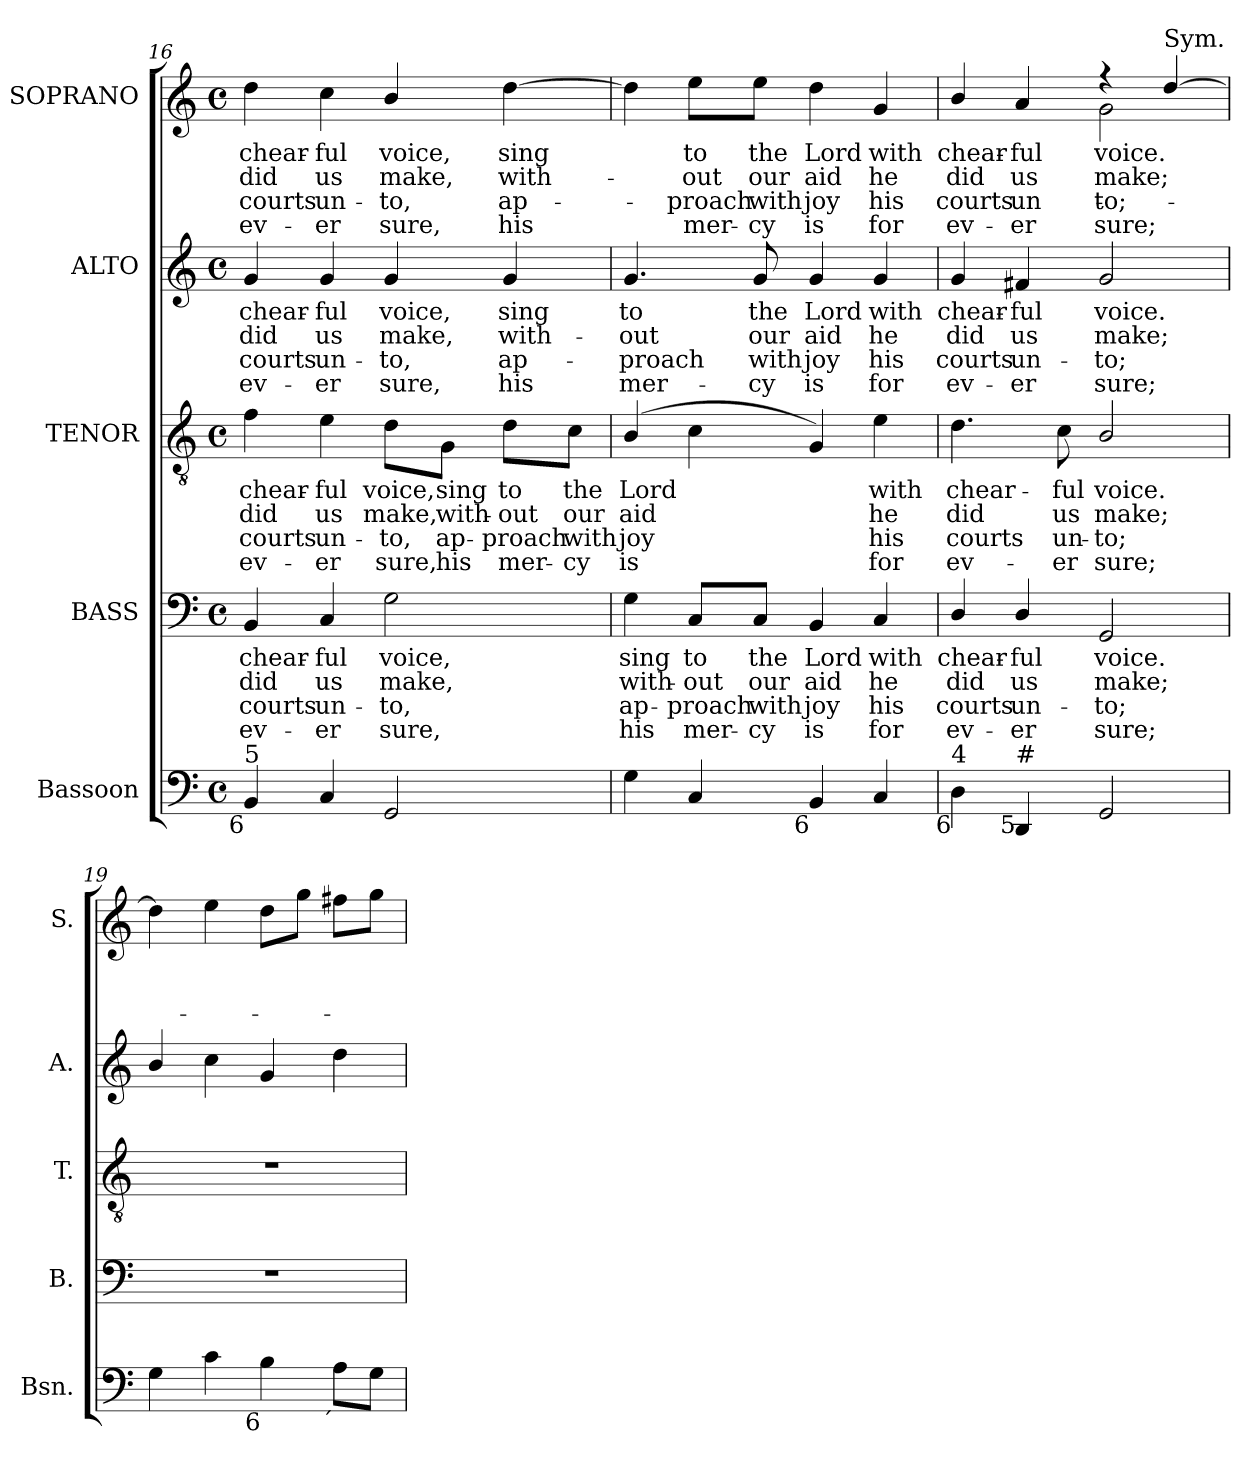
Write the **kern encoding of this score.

**kern	**kern	**text	**text	**text	**text	**kern	**text	**text	**text	**text	**kern	**text	**text	**text	**text	**kern	**text	**text	**text	**text
*part5	*part4	*part4	*part4	*part4	*part4	*part3	*part3	*part3	*part3	*part3	*part2	*part2	*part2	*part2	*part2	*part1	*part1	*part1	*part1	*part1
*staff5	*staff4	*staff4	*staff4	*staff4	*staff4	*staff3	*staff3	*staff3	*staff3	*staff3	*staff2	*staff2	*staff2	*staff2	*staff2	*staff1	*staff1	*staff1	*staff1	*staff1
*I"Bassoon	*I"BASS	*	*	*	*	*I"TENOR	*	*	*	*	*I"ALTO	*	*	*	*	*I"SOPRANO	*	*	*	*
*I'Bsn.	*I'B.	*	*	*	*	*I'T.	*	*	*	*	*I'A.	*	*	*	*	*I'S.	*	*	*	*
*clefF4	*clefF4	*	*	*	*	*clefGv2	*	*	*	*	*clefG2	*	*	*	*	*clefG2	*	*	*	*
*	*	*	*	*	*	*ITrd7c12	*	*	*	*	*	*	*	*	*	*	*	*	*	*
*k[]	*k[]	*	*	*	*	*k[]	*	*	*	*	*k[]	*	*	*	*	*k[]	*	*	*	*
*C:	*C:	*	*	*	*	*C:	*	*	*	*	*C:	*	*	*	*	*C:	*	*	*	*
*M4/4	*M4/4	*	*	*	*	*M4/4	*	*	*	*	*M4/4	*	*	*	*	*M4/4	*	*	*	*
*met(c)	*met(c)	*	*	*	*	*met(c)	*	*	*	*	*met(c)	*	*	*	*	*met(c)	*	*	*	*
=16	=16	=16	=16	=16	=16	=16	=16	=16	=16	=16	=16	=16	=16	=16	=16	=16	=16	=16	=16	=16
!	!	!LO:LY:b:color=#000000	!LO:LY:b:color=#000000	!LO:LY:b:color=#000000	!LO:LY:b:color=#000000	!	!	!	!	!	!	!	!	!	!	!	!	!	!	!
!	!	!	!	!	!	!	!LO:LY:b:color=#000000	!LO:LY:b:color=#000000	!LO:LY:b:color=#000000	!LO:LY:b:color=#000000	!	!	!	!	!	!	!	!	!	!
!	!	!	!	!	!	!	!	!	!	!	!	!LO:LY:b:color=#000000	!LO:LY:b:color=#000000	!LO:LY:b:color=#000000	!LO:LY:b:color=#000000	!	!	!	!	!
!LO:TX:b:rj:t=6	!	!	!	!	!	!	!	!	!	!	!	!	!	!	!	!	!	!	!	!
!LO:TX:t=5	!	!	!	!	!	!	!	!	!	!	!	!	!	!	!	!	!	!	!	!
!	!	!	!	!	!	!	!	!	!	!	!	!	!	!	!	!	!LO:LY:b:color=#000000	!LO:LY:b:color=#000000	!LO:LY:b:color=#000000	!LO:LY:b:color=#000000
4BBi/	4BBi/	chear-	did	courts	ev-	4Fi\	chear-	did	courts	ev-	4gi/	chear-	did	courts	ev-	4ddi\	chear-	did	courts	ev-
!	!	!LO:LY:b:color=#000000	!LO:LY:b:color=#000000	!LO:LY:b:color=#000000	!LO:LY:b:color=#000000	!	!	!	!	!	!	!	!	!	!	!	!	!	!	!
!	!	!	!	!	!	!	!LO:LY:b:color=#000000	!LO:LY:b:color=#000000	!LO:LY:b:color=#000000	!LO:LY:b:color=#000000	!	!	!	!	!	!	!	!	!	!
!	!	!	!	!	!	!	!	!	!	!	!	!LO:LY:b:color=#000000	!LO:LY:b:color=#000000	!LO:LY:b:color=#000000	!LO:LY:b:color=#000000	!	!	!	!	!
!	!	!	!	!	!	!	!	!	!	!	!	!	!	!	!	!	!LO:LY:b:color=#000000	!LO:LY:b:color=#000000	!LO:LY:b:color=#000000	!LO:LY:b:color=#000000
4Ci/	4Ci/	-ful	us	-un-	-er	4Ei\	-ful	us	-un-	-er	4gi/	-ful	us	-un-	-er	4cci\	-ful	us	-un-	-er
!	!	!LO:LY:b:color=#000000	!LO:LY:b:color=#000000	!LO:LY:b:color=#000000	!LO:LY:b:color=#000000	!	!	!	!	!	!	!	!	!	!	!	!	!	!	!
!	!	!	!	!	!	!	!LO:LY:b:color=#000000	!LO:LY:b:color=#000000	!LO:LY:b:color=#000000	!LO:LY:b:color=#000000	!	!	!	!	!	!	!	!	!	!
!	!	!	!	!	!	!	!	!	!	!	!	!LO:LY:b:color=#000000	!LO:LY:b:color=#000000	!LO:LY:b:color=#000000	!LO:LY:b:color=#000000	!	!	!	!	!
!	!	!	!	!	!	!	!	!	!	!	!	!	!	!	!	!	!LO:LY:b:color=#000000	!LO:LY:b:color=#000000	!LO:LY:b:color=#000000	!LO:LY:b:color=#000000
2GGi/	2Gi\	voice,	make,	to,	sure,	8Di\L	voice,	make,	to,	sure,	4gi/	voice,	make,	to,	sure,	4bi/	voice,	make,	to,	sure,
!	!	!	!	!	!	!	!LO:LY:b:color=#000000	!LO:LY:b:color=#000000	!LO:LY:b:color=#000000	!LO:LY:b:color=#000000	!	!	!	!	!	!	!	!	!	!
.	.	.	.	.	.	8GGi\J	sing	with-	ap-	-his	.	.	.	.	.	.	.	.	.	.
!	!	!	!	!	!	!	!LO:LY:b:color=#000000	!LO:LY:b:color=#000000	!LO:LY:b:color=#000000	!LO:LY:b:color=#000000	!	!	!	!	!	!	!	!	!	!
!	!	!	!	!	!	!	!	!	!	!	!	!LO:LY:b:color=#000000	!LO:LY:b:color=#000000	!LO:LY:b:color=#000000	!LO:LY:b:color=#000000	!	!	!	!	!
!	!	!	!	!	!	!	!	!	!	!	!	!	!	!	!	!	!LO:LY:b:color=#000000	!LO:LY:b:color=#000000	!LO:LY:b:color=#000000	!LO:LY:b:color=#000000
.	.	.	.	.	.	8Di\L	to	-out	proach	mer-	4gi/	sing	with-	ap-	-his	[4ddi\	sing	with-	ap-	-his
!	!	!	!	!	!	!	!LO:LY:b:color=#000000	!LO:LY:b:color=#000000	!LO:LY:b:color=#000000	!LO:LY:b:color=#000000	!	!	!	!	!	!	!	!	!	!
.	.	.	.	.	.	8Ci\J	the	our	-with	cy	.	.	.	.	.	.	.	.	.	.
!!LO:PB:g=z
=17	=17	=17	=17	=17	=17	=17	=17	=17	=17	=17	=17	=17	=17	=17	=17	=17	=17	=17	=17	=17
!	!	!LO:LY:b:color=#000000	!LO:LY:b:color=#000000	!LO:LY:b:color=#000000	!LO:LY:b:color=#000000	!	!	!	!	!	!	!	!	!	!	!	!	!	!	!
!	!	!	!	!	!	!	!LO:LY:b:color=#000000	!LO:LY:b:color=#000000	!LO:LY:b:color=#000000	!LO:LY:b:color=#000000	!	!	!	!	!	!	!	!	!	!
!	!	!	!	!	!	!	!	!	!	!	!	!LO:LY:b:color=#000000	!LO:LY:b:color=#000000	!LO:LY:b:color=#000000	!LO:LY:b:color=#000000	!	!	!	!	!
4Gi\	4Gi\	sing	with-	ap-	-his	(4BBi/	Lord	aid	joy	is	4.gi/	to	-out	proach	mer-	4ddi\]	.	.	.	.
!	!	!LO:LY:b:color=#000000	!LO:LY:b:color=#000000	!LO:LY:b:color=#000000	!LO:LY:b:color=#000000	!	!	!	!	!	!	!	!	!	!	!	!	!	!	!
!	!	!	!	!	!	!	!	!	!	!	!	!	!	!	!	!	!LO:LY:b:color=#000000	!LO:LY:b:color=#000000	!LO:LY:b:color=#000000	!LO:LY:b:color=#000000
4Ci/	8Ci/L	to	-out	proach	mer-	4Ci\	.	.	.	.	.	.	.	.	.	8eei\L	to	-out	proach	mer-
!	!	!LO:LY:b:color=#000000	!LO:LY:b:color=#000000	!LO:LY:b:color=#000000	!LO:LY:b:color=#000000	!	!	!	!	!	!	!	!	!	!	!	!	!	!	!
!	!	!	!	!	!	!	!	!	!	!	!	!LO:LY:b:color=#000000	!LO:LY:b:color=#000000	!LO:LY:b:color=#000000	!LO:LY:b:color=#000000	!	!	!	!	!
!	!	!	!	!	!	!	!	!	!	!	!	!	!	!	!	!	!LO:LY:b:color=#000000	!LO:LY:b:color=#000000	!LO:LY:b:color=#000000	!LO:LY:b:color=#000000
.	8Ci/J	the	our	-with	cy	.	.	.	.	.	8gi/	the	our	-with	cy	8eei\J	the	our	-with	cy
!	!	!LO:LY:b:color=#000000	!LO:LY:b:color=#000000	!LO:LY:b:color=#000000	!LO:LY:b:color=#000000	!	!	!	!	!	!	!	!	!	!	!	!	!	!	!
!	!	!	!	!	!	!	!	!	!	!	!	!LO:LY:b:color=#000000	!LO:LY:b:color=#000000	!LO:LY:b:color=#000000	!LO:LY:b:color=#000000	!	!	!	!	!
!LO:TX:b:rj:t=6	!	!	!	!	!	!	!	!	!	!	!	!	!	!	!	!	!	!	!	!
!	!	!	!	!	!	!	!	!	!	!	!	!	!	!	!	!	!LO:LY:b:color=#000000	!LO:LY:b:color=#000000	!LO:LY:b:color=#000000	!LO:LY:b:color=#000000
4BBi/	4BBi/	Lord	aid	joy	is	4GGi/)	.	.	.	.	4gi/	Lord	aid	joy	is	4ddi\	Lord	aid	joy	is
!	!	!LO:LY:b:color=#000000	!LO:LY:b:color=#000000	!LO:LY:b:color=#000000	!LO:LY:b:color=#000000	!	!	!	!	!	!	!	!	!	!	!	!	!	!	!
!	!	!	!	!	!	!	!LO:LY:b:color=#000000	!LO:LY:b:color=#000000	!LO:LY:b:color=#000000	!LO:LY:b:color=#000000	!	!	!	!	!	!	!	!	!	!
!	!	!	!	!	!	!	!	!	!	!	!	!LO:LY:b:color=#000000	!LO:LY:b:color=#000000	!LO:LY:b:color=#000000	!LO:LY:b:color=#000000	!	!	!	!	!
!	!	!	!	!	!	!	!	!	!	!	!	!	!	!	!	!	!LO:LY:b:color=#000000	!LO:LY:b:color=#000000	!LO:LY:b:color=#000000	!LO:LY:b:color=#000000
4Ci/	4Ci/	with	he	his	for	4Ei\	with	he	his	for	4gi/	with	he	his	for	4gi/	with	he	his	for
=18	=18	=18	=18	=18	=18	=18	=18	=18	=18	=18	=18	=18	=18	=18	=18	=18	=18	=18	=18	=18
!	!	!LO:LY:b:color=#000000	!LO:LY:b:color=#000000	!LO:LY:b:color=#000000	!LO:LY:b:color=#000000	!	!	!	!	!	!	!	!	!	!	!	!	!	!	!
!	!	!	!	!	!	!	!LO:LY:b:color=#000000	!LO:LY:b:color=#000000	!LO:LY:b:color=#000000	!LO:LY:b:color=#000000	!	!	!	!	!	!	!	!	!	!
!	!	!	!	!	!	!	!	!	!	!	!	!LO:LY:b:color=#000000	!LO:LY:b:color=#000000	!LO:LY:b:color=#000000	!LO:LY:b:color=#000000	!	!	!	!	!
!LO:TX:b:rj:t=6	!	!	!	!	!	!	!	!	!	!	!	!	!	!	!	!	!	!	!	!
!LO:TX:t=4	!	!	!	!	!	!	!	!	!	!	!	!	!	!	!	!	!	!	!	!
!	!	!	!	!	!	!	!	!	!	!	!	!	!	!	!	!	!LO:LY:b:color=#000000	!LO:LY:b:color=#000000	!LO:LY:b:color=#000000	!LO:LY:b:color=#000000
*	*	*	*	*	*	*	*	*	*	*	*	*	*	*	*	*^	*	*	*	*
4Di\	4Di/	chear-	did	courts	ev-	4.Di\	chear-	did	courts	ev-	4gi/	chear-	did	courts	ev-	4bi/	2ryy	chear-	did	courts	ev-
!	!	!LO:LY:b:color=#000000	!LO:LY:b:color=#000000	!LO:LY:b:color=#000000	!LO:LY:b:color=#000000	!	!	!	!	!	!	!	!	!	!	!	!	!	!	!	!
!	!	!	!	!	!	!	!	!	!	!	!	!LO:LY:b:color=#000000	!LO:LY:b:color=#000000	!LO:LY:b:color=#000000	!LO:LY:b:color=#000000	!	!	!	!	!	!
!LO:TX:b:rj:t=5	!	!	!	!	!	!	!	!	!	!	!	!	!	!	!	!	!	!	!	!	!
!LO:TX:t=#	!	!	!	!	!	!	!	!	!	!	!	!	!	!	!	!	!	!	!	!	!
!	!	!	!	!	!	!	!	!	!	!	!	!	!	!	!	!	!	!LO:LY:b:color=#000000	!LO:LY:b:color=#000000	!LO:LY:b:color=#000000	!LO:LY:b:color=#000000
4DDi/	4Di/	-ful	us	-un-	-er	.	.	.	.	.	4f#Xi/	-ful	us	-un-	-er	4ai/	.	-ful	us	-un -	er
!	!	!	!	!	!	!	!LO:LY:b:color=#000000	!LO:LY:b:color=#000000	!LO:LY:b:color=#000000	!LO:LY:b:color=#000000	!	!	!	!	!	!	!	!	!	!	!
.	.	.	.	.	.	8Ci\	-ful	us	-un-	-er	.	.	.	.	.	.	.	.	.	.	.
!	!	!LO:LY:b:color=#000000	!LO:LY:b:color=#000000	!LO:LY:b:color=#000000	!LO:LY:b:color=#000000	!	!	!	!	!	!	!	!	!	!	!	!	!	!	!	!
!	!	!	!	!	!	!	!LO:LY:b:color=#000000	!LO:LY:b:color=#000000	!LO:LY:b:color=#000000	!LO:LY:b:color=#000000	!	!	!	!	!	!	!	!	!	!	!
!	!	!	!	!	!	!	!	!	!	!	!	!LO:LY:b:color=#000000	!LO:LY:b:color=#000000	!LO:LY:b:color=#000000	!LO:LY:b:color=#000000	!	!	!	!	!	!
!	!	!	!	!	!	!	!	!	!	!	!	!	!	!	!	!	!	!LO:LY:b:color=#000000	!LO:LY:b:color=#000000	!LO:LY:b:color=#000000	!LO:LY:b:color=#000000
2GGi/	2GGi/	voice.	make;	to;	sure;	2BBi/	voice.	make;	to;	sure;	2gi/	voice.	make;	to;	sure;	4r	2gi\	voice.	make;	to;	sure;
!	!	!	!	!	!	!	!	!	!	!	!	!	!	!	!	!LO:TX:a:t=Sym.	!	!	!	!	!
.	.	.	.	.	.	.	.	.	.	.	.	.	.	.	.	[4ddi/	.	.	.	.	.
*	*	*	*	*	*	*	*	*	*	*	*	*	*	*	*	*v	*v	*	*	*	*
=19	=19	=19	=19	=19	=19	=19	=19	=19	=19	=19	=19	=19	=19	=19	=19	=19	=19	=19	=19	=19
4Gi\	1r	.	.	.	.	1r	.	.	.	.	4bi/	.	.	.	.	4ddi\]	.	.	.	.
4ci\	.	.	.	.	.	.	.	.	.	.	4cci\	.	.	.	.	4eei\	.	.	.	.
!LO:TX:b:rj:t=6	!	!	!	!	!	!	!	!	!	!	!	!	!	!	!	!	!	!	!	!
4Bi\	.	.	.	.	.	.	.	.	.	.	4gi/	.	.	.	.	8ddi\L	.	.	.	.
.	.	.	.	.	.	.	.	.	.	.	.	.	.	.	.	8ggi\J	.	.	.	.
!LO:TX:b:rj:t=´	!	!	!	!	!	!	!	!	!	!	!	!	!	!	!	!	!	!	!	!
8Ai\L	.	.	.	.	.	.	.	.	.	.	4ddi\	.	.	.	.	8ff#Xi\L	.	.	.	.
8Gi\J	.	.	.	.	.	.	.	.	.	.	.	.	.	.	.	8ggi\J	.	.	.	.
=	=	=	=	=	=	=	=	=	=	=	=	=	=	=	=	=	=	=	=	=
*-	*-	*-	*-	*-	*-	*-	*-	*-	*-	*-	*-	*-	*-	*-	*-	*-	*-	*-	*-	*-
